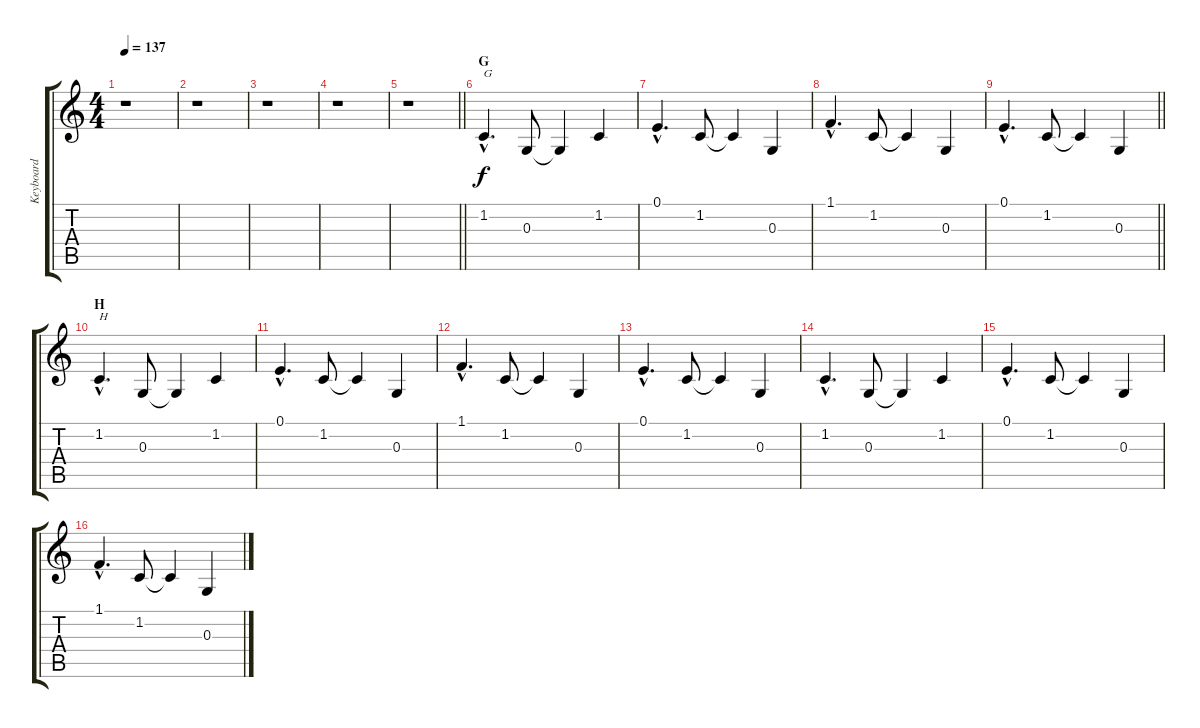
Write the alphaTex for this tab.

\track ("Keyboard" "Keyboard") {instrument pad6metallic}
\staff {score tabs}
\tuning (E4 B3 G3 D3 A2 E2) {hide}
\ts (4 4)
\tempo 137
\clef g2
\ks c
r.1{dy f} |
r.1 |
r.1 |
r.1 |
\barLineRight lightlight
r.1 |
\section ("" "G")
1.2{hac}.4{d txt "G"} 0.3.8 0.3{t}.4 1.2.4 |
0.1{hac}.4{d} 1.2.8 1.2{t}.4 0.3.4 |
1.1{hac}.4{d} 1.2.8 1.2{t}.4 0.3.4 |
\barLineRight lightlight
0.1{hac}.4{d} 1.2.8 1.2{t}.4 0.3.4 |
\section ("" "H")
1.2{hac}.4{d txt "H"} 0.3.8 0.3{t}.4 1.2.4 |
0.1{hac}.4{d} 1.2.8 1.2{t}.4 0.3.4 |
1.1{hac}.4{d} 1.2.8 1.2{t}.4 0.3.4 |
0.1{hac}.4{d} 1.2.8 1.2{t}.4 0.3.4 |
1.2{hac}.4{d} 0.3.8 0.3{t}.4 1.2.4 |
0.1{hac}.4{d} 1.2.8 1.2{t}.4 0.3.4 |
1.1{hac}.4{d} 1.2.8 1.2{t}.4 0.3.4
